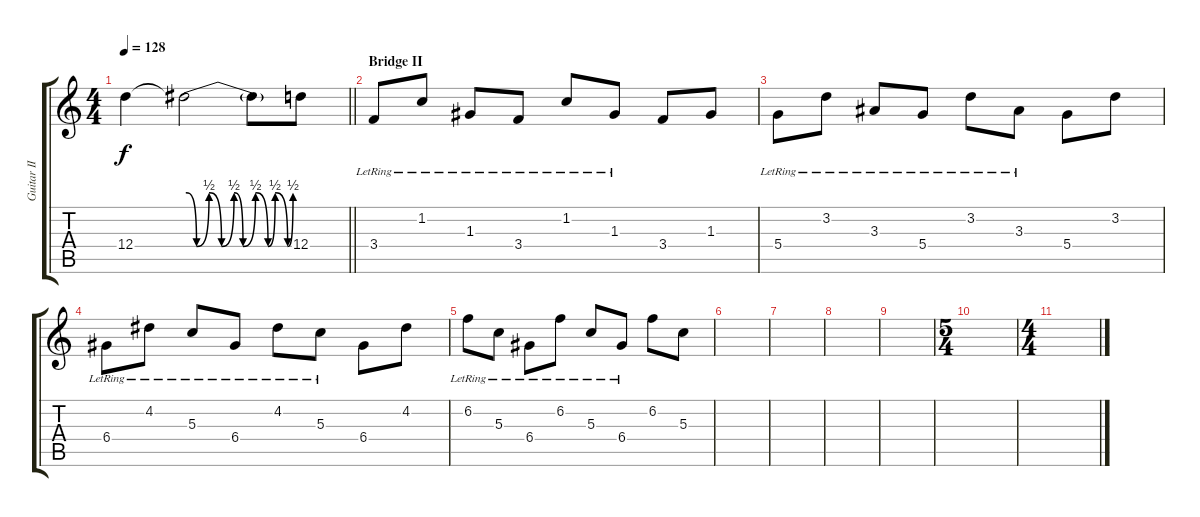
\track ("Guitar II" "Guitar II") {instrument electricguitarclean}
\staff {score tabs}
\tuning (E4 B3 G3 D3 A2 E2) {hide}
\ts (4 4)
\tempo 128
\clef g2
\barLineRight lightlight
\ks c
12.4{t}.4{dy f} 12.4{be (custom 0 2 6 0 13 2 20 0 27 2 32 0 39 2 46 0 50 2 57 0 60 2) t}.2 12.4{t}.8 12.4.8 |
\section ("" "Bridge II")
3.4{lr}.8{instrument electricguitarclean} 1.2{lr}.8 1.3{lr}.8 3.4{lr}.8 1.2{lr}.8 1.3{lr}.8 3.4.8 1.3.8 |
5.4{lr}.8 3.2{lr}.8 3.3{lr}.8 5.4{lr}.8 3.2{lr}.8 3.3{lr}.8 5.4.8 3.2.8 |
6.4{lr}.8 4.2{lr}.8 5.3{lr}.8 6.4{lr}.8 4.2{lr}.8 5.3{lr}.8 6.4.8 4.2.8 |
6.2{lr}.8 5.3{lr}.8 6.4{lr}.8 6.2{lr}.8 5.3{lr}.8 6.4{lr}.8 6.2.8 5.3.8 |
|
|
|
|
\ts (5 4)
|
\ts (4 4)
